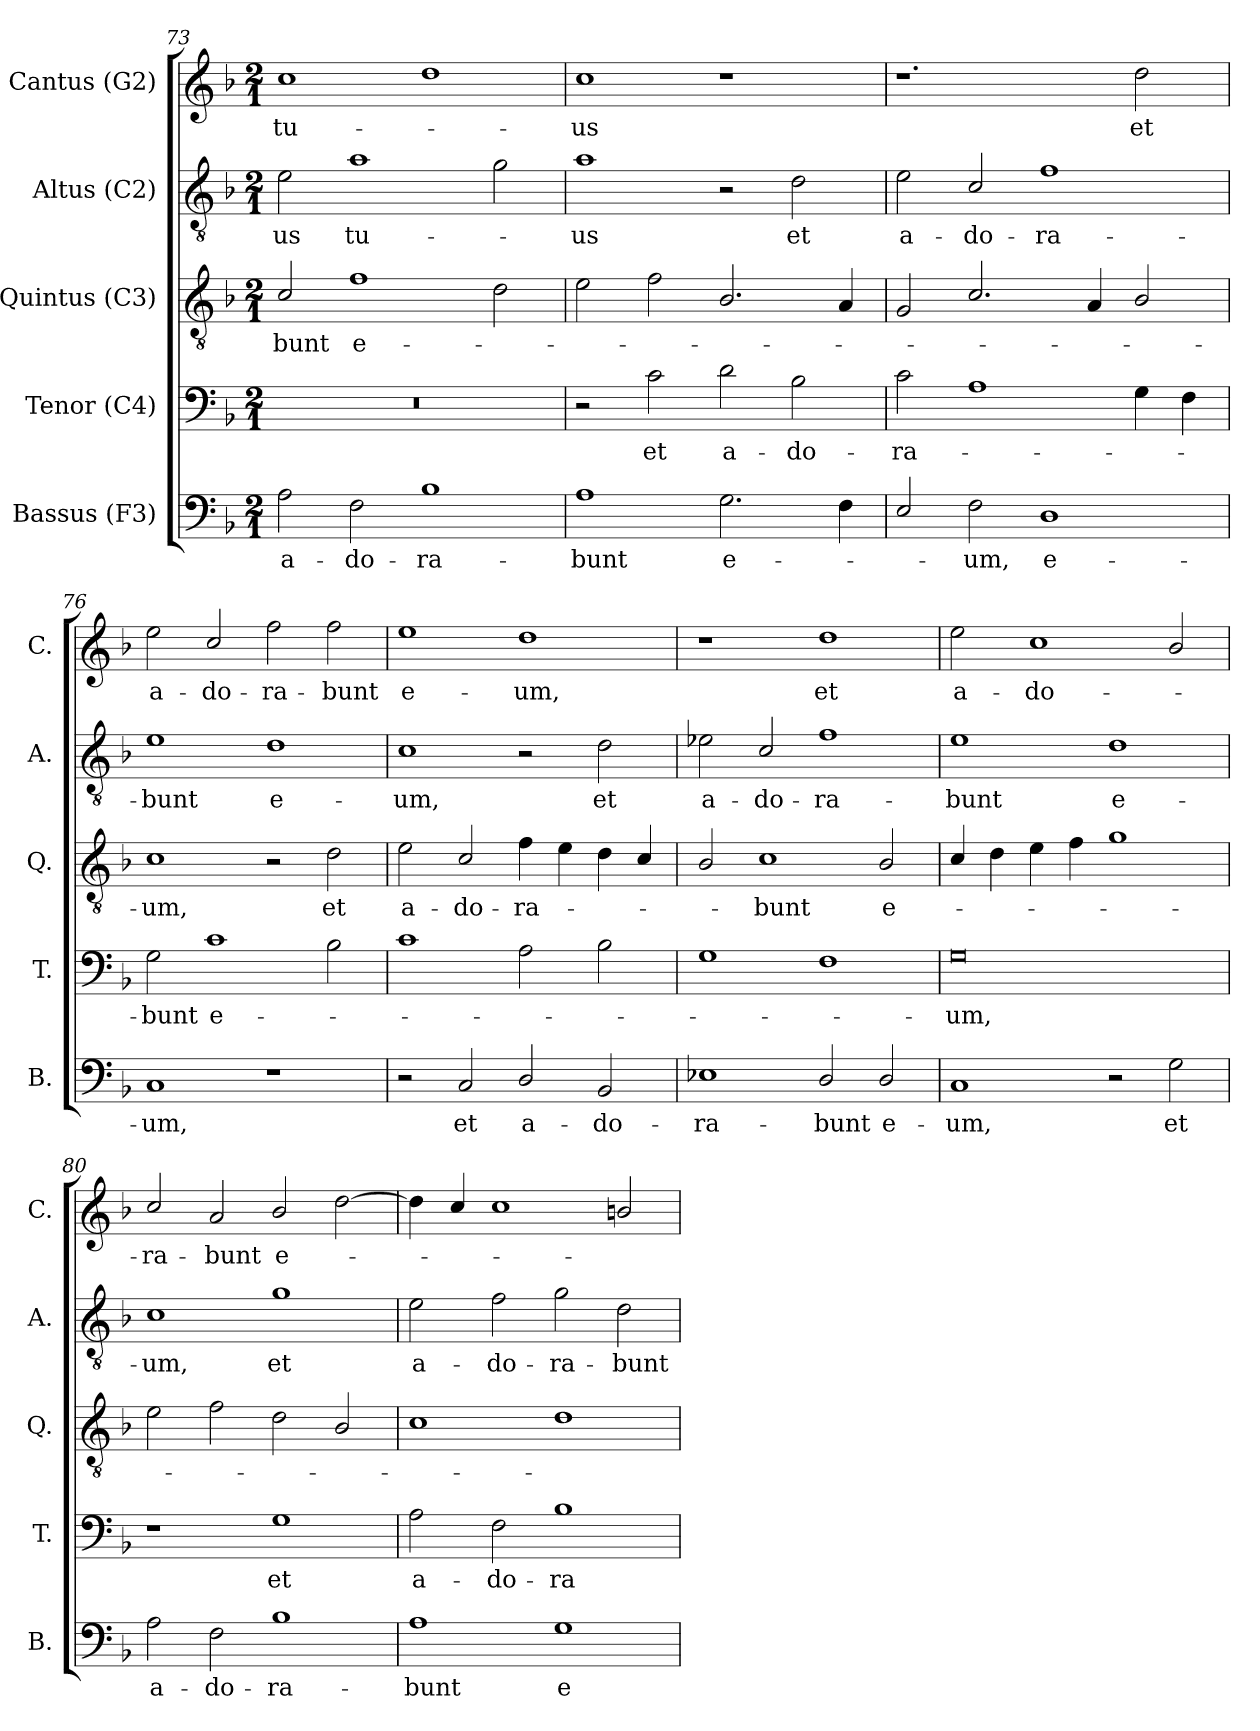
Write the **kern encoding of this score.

**kern	**text	**kern	**text	**kern	**text	**kern	**text	**kern	**text
*part5	*part5	*part4	*part4	*part3	*part3	*part2	*part2	*part1	*part1
*staff5	*staff5	*staff4	*staff4	*staff3	*staff3	*staff2	*staff2	*staff1	*staff1
*I"Bassus (F3)	*	*I"Tenor (C4)	*	*I"Quintus (C3)	*	*I"Altus (C2)	*	*I"Cantus (G2)	*
*I'B.	*	*I'T.	*	*I'Q.	*	*I'A.	*	*I'C.	*
*clefF4	*	*clefF4	*	*clefGv2	*	*clefGv2	*	*clefG2	*
*	*	*ITrd7c12	*	*ITrd7c12	*	*ITrd7c12	*	*	*
*k[b-]	*	*k[b-]	*	*k[b-]	*	*k[b-]	*	*k[b-]	*
*F:	*	*F:	*	*F:	*	*F:	*	*F:	*
*M2/1	*	*M2/1	*	*M2/1	*	*M2/1	*	*M2/1	*
=73	=73	=73	=73	=73	=73	=73	=73	=73	=73
!	!LO:LY:b	!	!	!	!LO:LY:b	!	!LO:LY:b	!	!LO:LY:b
2A\	a-	0r	.	2C/	-bunt	2E\	-us	1cc	tu-
!	!LO:LY:b	!	!	!	!LO:LY:b	!	!LO:LY:b	!	!
2F\	-do-	.	.	1F	e-	1A	tu-	.	.
!	!LO:LY:b	!	!	!	!	!	!	!	!
1B-	-ra-	.	.	.	.	.	.	1dd	.
.	.	.	.	2D\	.	2G\	.	.	.
=74	=74	=74	=74	=74	=74	=74	=74	=74	=74
!	!LO:LY:b	!	!	!	!	!	!LO:LY:b	!	!LO:LY:b
1A	-bunt	2r	.	2E\	.	1A	-us	1cc	-us
!	!	!	!LO:LY:b	!	!	!	!	!	!
.	.	2C\	et	2F\	.	.	.	.	.
!	!LO:LY:b	!	!LO:LY:b	!	!	!	!	!	!
2.G\	e-	2D\	a-	2.BB-/	.	2r	.	1r	.
!	!	!	!LO:LY:b	!	!	!	!LO:LY:b	!	!
.	.	2BB-\	-do-	.	.	2D\	et	.	.
4F\	.	.	.	4AA/	.	.	.	.	.
=75	=75	=75	=75	=75	=75	=75	=75	=75	=75
!	!	!	!LO:LY:b	!	!	!	!LO:LY:b	!	!
2E/	.	2C\	-ra-	2GG/	.	2E\	a-	1.r	.
!	!LO:LY:b	!	!	!	!	!	!LO:LY:b	!	!
2F\	-um,	1AA	.	2.C/	.	2C/	-do-	.	.
!	!LO:LY:b	!	!	!	!	!	!LO:LY:b	!	!
1D	e-	.	.	.	.	1F	-ra-	.	.
.	.	.	.	4AA/	.	.	.	.	.
!	!	!	!	!	!	!	!	!	!LO:LY:b
.	.	4GG\	.	2BB-/	.	.	.	2dd\	et
.	.	4FF\	.	.	.	.	.	.	.
=76	=76	=76	=76	=76	=76	=76	=76	=76	=76
!	!LO:LY:b	!	!LO:LY:b	!	!LO:LY:b	!	!LO:LY:b	!	!LO:LY:b
1C	-um,	2GG\	-bunt	1C	-um,	1E	-bunt	2ee\	a-
!	!	!	!LO:LY:b	!	!	!	!	!	!LO:LY:b
.	.	1C	e-	.	.	.	.	2cc/	-do-
!	!	!	!	!	!	!	!LO:LY:b	!	!LO:LY:b
1r	.	.	.	2r	.	1D	e-	2ff\	-ra-
!	!	!	!	!	!LO:LY:b	!	!	!	!LO:LY:b
.	.	2BB-\	.	2D\	et	.	.	2ff\	-bunt
=77	=77	=77	=77	=77	=77	=77	=77	=77	=77
!	!	!	!	!	!LO:LY:b	!	!LO:LY:b	!	!LO:LY:b
2r	.	1C	.	2E\	a-	1C	-um,	1ee	e-
!	!LO:LY:b	!	!	!	!LO:LY:b	!	!	!	!
2C/	et	.	.	2C/	-do-	.	.	.	.
!	!LO:LY:b	!	!	!	!LO:LY:b	!	!	!	!LO:LY:b
2D/	a-	2AA\	.	4F\	-ra-	2r	.	1dd	-um,
.	.	.	.	4E\	.	.	.	.	.
!	!LO:LY:b	!	!	!	!	!	!LO:LY:b	!	!
2BB-/	-do-	2BB-\	.	4D\	.	2D\	et	.	.
.	.	.	.	4C/	.	.	.	.	.
=78	=78	=78	=78	=78	=78	=78	=78	=78	=78
!	!LO:LY:b	!	!	!	!	!	!LO:LY:b	!	!
1E-X	-ra-	1GG	.	2BB-/	.	2E-X\	a-	1r	.
!	!	!	!	!	!LO:LY:b	!	!LO:LY:b	!	!
.	.	.	.	1C	-bunt	2C/	-do-	.	.
!	!LO:LY:b	!	!	!	!	!	!LO:LY:b	!	!LO:LY:b
2D/	-bunt	1FF	.	.	.	1F	-ra-	1dd	et
!	!LO:LY:b	!	!	!	!LO:LY:b	!	!	!	!
2D/	e-	.	.	2BB-/	e-	.	.	.	.
=79	=79	=79	=79	=79	=79	=79	=79	=79	=79
!	!LO:LY:b	!	!LO:LY:b	!	!	!	!LO:LY:b	!	!LO:LY:b
1C	-um,	0GG	-um,	4C/	.	1E	-bunt	2ee\	a-
.	.	.	.	4D\	.	.	.	.	.
!	!	!	!	!	!	!	!	!	!LO:LY:b
.	.	.	.	4E\	.	.	.	1cc	-do-
.	.	.	.	4F\	.	.	.	.	.
!	!	!	!	!	!	!	!LO:LY:b	!	!
2r	.	.	.	1G	.	1D	e-	.	.
!	!LO:LY:b	!	!	!	!	!	!	!	!
2G\	et	.	.	.	.	.	.	2b-/	.
=80	=80	=80	=80	=80	=80	=80	=80	=80	=80
!	!LO:LY:b	!	!	!	!	!	!LO:LY:b	!	!LO:LY:b
2A\	a-	1r	.	2E\	.	1C	-um,	2cc/	-ra-
!	!LO:LY:b	!	!	!	!	!	!	!	!LO:LY:b
2F\	-do-	.	.	2F\	.	.	.	2a/	-bunt
!	!LO:LY:b	!	!LO:LY:b	!	!	!	!LO:LY:b	!	!LO:LY:b
1B-	-ra-	1GG	et	2D\	.	1G	et	2b-/	e-
.	.	.	.	2BB-/	.	.	.	[2dd\	.
=81	=81	=81	=81	=81	=81	=81	=81	=81	=81
!	!LO:LY:b	!	!LO:LY:b	!	!	!	!LO:LY:b	!	!
1A	-bunt	2AA\	a-	1C	.	2E\	a-	4dd\]	.
.	.	.	.	.	.	.	.	4cc/	.
!	!	!	!LO:LY:b	!	!	!	!LO:LY:b	!	!
.	.	2FF\	-do-	.	.	2F\	-do-	1cc	.
!	!LO:LY:b	!	!LO:LY:b	!	!	!	!LO:LY:b	!	!
1G	e-	1BB-	-ra-	1D	.	2G\	-ra-	.	.
!	!	!	!	!	!	!	!LO:LY:b	!	!
.	.	.	.	.	.	2D\	-bunt	2bn/	.
=	=	=	=	=	=	=	=	=	=
*-	*-	*-	*-	*-	*-	*-	*-	*-	*-
